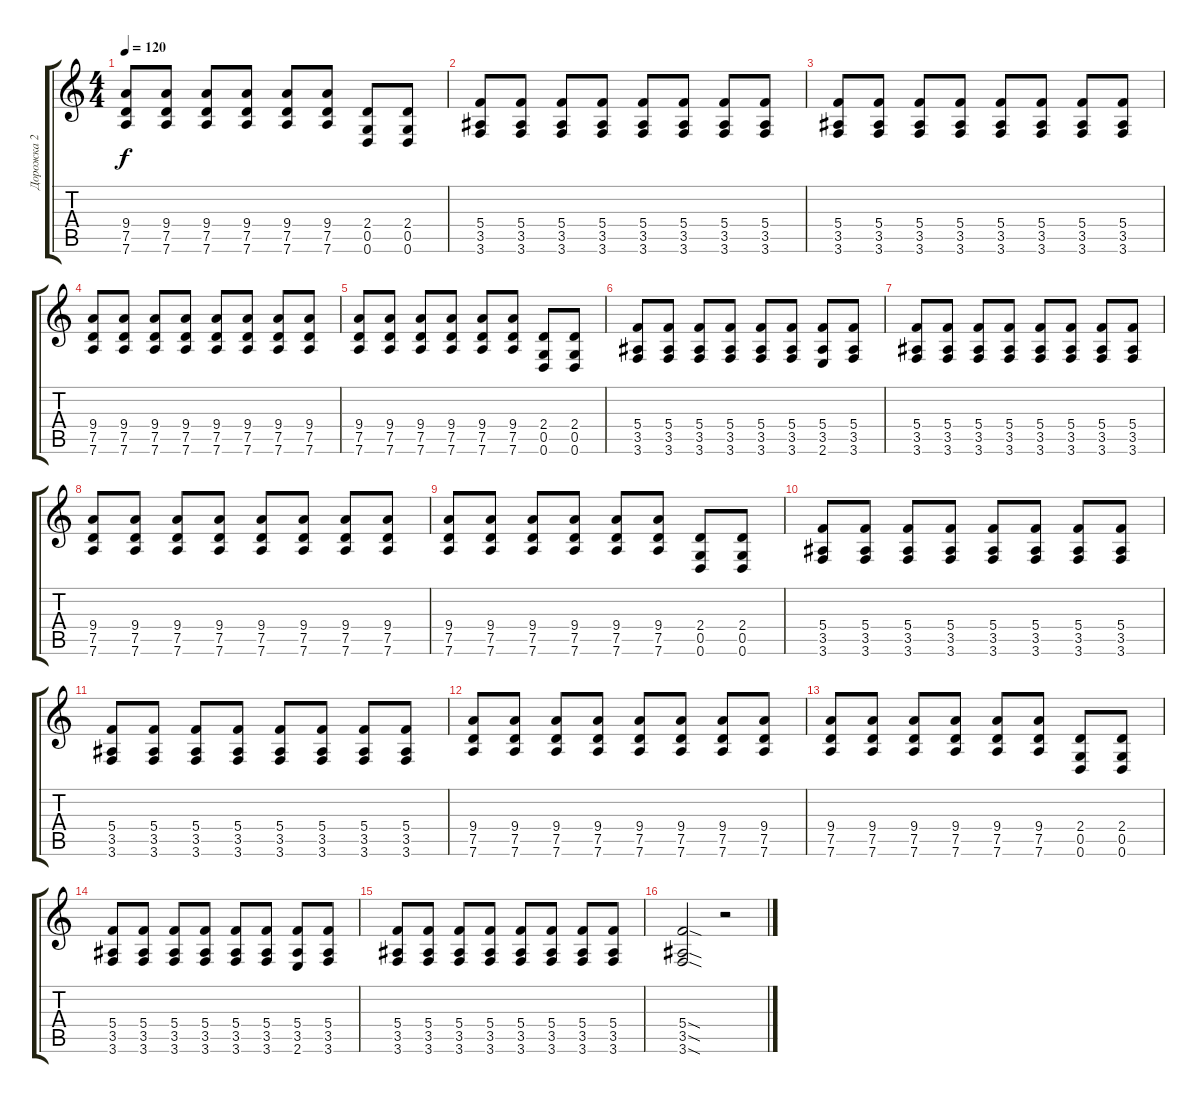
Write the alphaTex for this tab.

\track ("Дорожка 2" "Дорожка 2") {instrument distortionguitar}
\staff {score tabs}
\tuning (D4 A3 F3 C3 G2 D2) {hide}
\ts (4 4)
\tempo 120
\clef g2
\ks c
(9.4 7.5 7.6).8{dy f} (9.4 7.5 7.6).8 (9.4 7.5 7.6).8 (9.4 7.5 7.6).8 (9.4 7.5 7.6).8 (9.4 7.5 7.6).8 (2.4 0.5 0.6).8 (2.4 0.5 0.6).8 |
(5.4 3.5 3.6).8 (5.4 3.5 3.6).8 (5.4 3.5 3.6).8 (5.4 3.5 3.6).8 (5.4 3.5 3.6).8 (5.4 3.5 3.6).8 (5.4 3.5 3.6).8 (5.4 3.5 3.6).8 |
(5.4 3.5 3.6).8 (5.4 3.5 3.6).8 (5.4 3.5 3.6).8 (5.4 3.5 3.6).8 (5.4 3.5 3.6).8 (5.4 3.5 3.6).8 (5.4 3.5 3.6).8 (5.4 3.5 3.6).8 |
(9.4 7.5 7.6).8 (9.4 7.5 7.6).8 (9.4 7.5 7.6).8 (9.4 7.5 7.6).8 (9.4 7.5 7.6).8 (9.4 7.5 7.6).8 (9.4 7.5 7.6).8 (9.4 7.5 7.6).8 |
(9.4 7.5 7.6).8 (9.4 7.5 7.6).8 (9.4 7.5 7.6).8 (9.4 7.5 7.6).8 (9.4 7.5 7.6).8 (9.4 7.5 7.6).8 (2.4 0.5 0.6).8 (2.4 0.5 0.6).8 |
(5.4 3.5 3.6).8 (5.4 3.5 3.6).8 (5.4 3.5 3.6).8 (5.4 3.5 3.6).8 (5.4 3.5 3.6).8 (5.4 3.5 3.6).8 (5.4 3.5 2.6).8 (5.4 3.5 3.6).8 |
(5.4 3.5 3.6).8 (5.4 3.5 3.6).8 (5.4 3.5 3.6).8 (5.4 3.5 3.6).8 (5.4 3.5 3.6).8 (5.4 3.5 3.6).8 (5.4 3.5 3.6).8 (5.4 3.5 3.6).8 |
(9.4 7.5 7.6).8{volume 16} (9.4 7.5 7.6).8 (9.4 7.5 7.6).8 (9.4 7.5 7.6).8 (9.4 7.5 7.6).8 (9.4 7.5 7.6).8 (9.4 7.5 7.6).8 (9.4 7.5 7.6).8 |
(9.4 7.5 7.6).8 (9.4 7.5 7.6).8 (9.4 7.5 7.6).8 (9.4 7.5 7.6).8 (9.4 7.5 7.6).8 (9.4 7.5 7.6).8 (2.4 0.5 0.6).8 (2.4 0.5 0.6).8 |
(5.4 3.5 3.6).8 (5.4 3.5 3.6).8 (5.4 3.5 3.6).8 (5.4 3.5 3.6).8 (5.4 3.5 3.6).8 (5.4 3.5 3.6).8 (5.4 3.5 3.6).8 (5.4 3.5 3.6).8 |
(5.4 3.5 3.6).8 (5.4 3.5 3.6).8 (5.4 3.5 3.6).8 (5.4 3.5 3.6).8 (5.4 3.5 3.6).8 (5.4 3.5 3.6).8 (5.4 3.5 3.6).8 (5.4 3.5 3.6).8 |
(9.4 7.5 7.6).8 (9.4 7.5 7.6).8 (9.4 7.5 7.6).8 (9.4 7.5 7.6).8 (9.4 7.5 7.6).8 (9.4 7.5 7.6).8 (9.4 7.5 7.6).8 (9.4 7.5 7.6).8 |
(9.4 7.5 7.6).8 (9.4 7.5 7.6).8 (9.4 7.5 7.6).8 (9.4 7.5 7.6).8 (9.4 7.5 7.6).8 (9.4 7.5 7.6).8 (2.4 0.5 0.6).8 (2.4 0.5 0.6).8 |
(5.4 3.5 3.6).8 (5.4 3.5 3.6).8 (5.4 3.5 3.6).8 (5.4 3.5 3.6).8 (5.4 3.5 3.6).8 (5.4 3.5 3.6).8 (5.4 3.5 2.6).8 (5.4 3.5 3.6).8 |
(5.4 3.5 3.6).8 (5.4 3.5 3.6).8 (5.4 3.5 3.6).8 (5.4 3.5 3.6).8 (5.4 3.5 3.6).8 (5.4 3.5 3.6).8 (5.4 3.5 3.6).8 (5.4 3.5 3.6).8 |
(5.4{sod} 3.5{sod} 3.6{sod}).2 r.2
